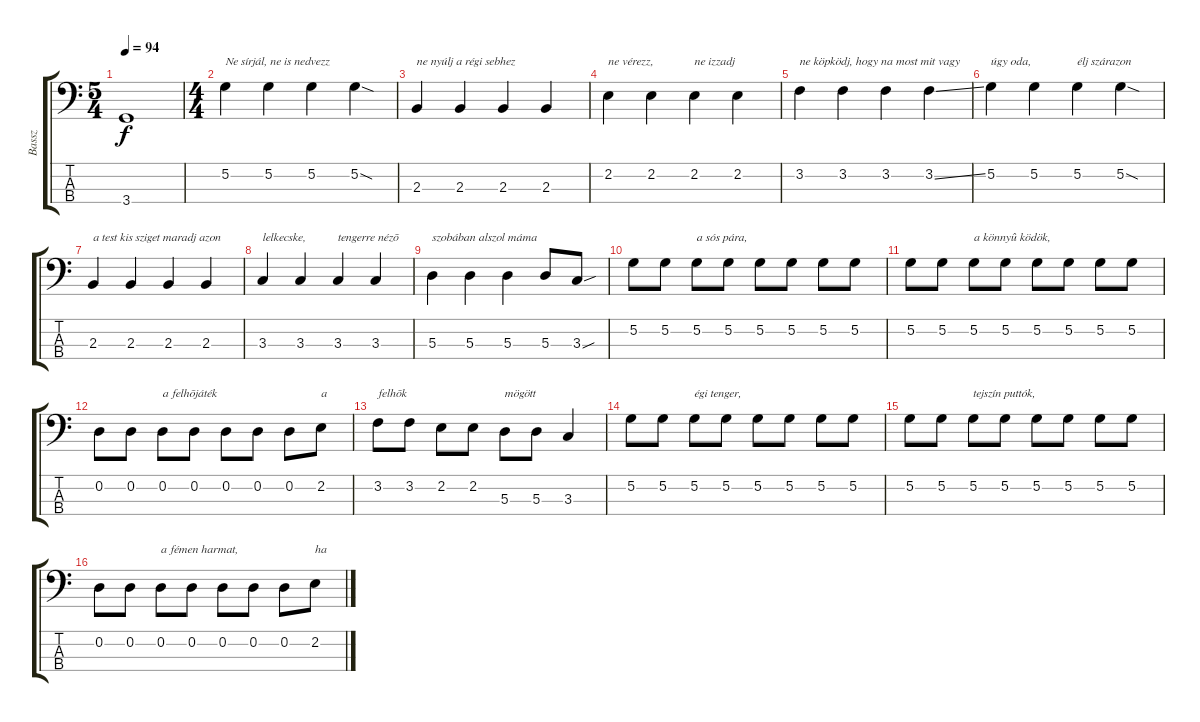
\track ("Bassz" "Bassz") {instrument fretlessbass}
\staff {score tabs}
\tuning (G2 D2 A1 E1) {hide}
\ts (5 4)
\tempo 94
\clef f4
\ks c
3.4{t}.1{dy f} |
\ts (4 4)
5.2.4{txt "Ne sírjál, ne is nedvezz"} 5.2.4 5.2.4 5.2{sod}.4 |
2.3.4{txt "ne nyúlj a régi sebhez"} 2.3.4 2.3.4 2.3.4 |
2.2.4{txt "ne vérezz,"} 2.2.4 2.2.4{txt "ne izzadj"} 2.2.4 |
3.2.4{txt "ne köpködj, hogy na most mit vagy"} 3.2.4 3.2.4 3.2{ss}.4 |
5.2.4{txt "úgy oda,"} 5.2.4 5.2.4{txt "élj szárazon"} 5.2{sod}.4 |
2.3.4{txt "a test kis sziget maradj azon"} 2.3.4 2.3.4 2.3.4 |
3.3.4{txt "lelkecske,"} 3.3.4 3.3.4{txt "tengerre nézõ"} 3.3.4 |
5.3.4{txt "szobában alszol máma"} 5.3.4 5.3.4 5.3.8 3.3{sou}.8 |
5.2.8 5.2.8 5.2.8{txt "a sós pára,"} 5.2.8 5.2.8 5.2.8 5.2.8 5.2.8 |
5.2.8 5.2.8 5.2.8{txt "a könnyû ködök,"} 5.2.8 5.2.8 5.2.8 5.2.8 5.2.8 |
0.2.8 0.2.8 0.2.8{txt "a felhõjáték"} 0.2.8 0.2.8 0.2.8 0.2.8 2.2.8{txt "a"} |
3.2.8{txt "felhõk"} 3.2.8 2.2.8 2.2.8 5.3.8{txt "mögött"} 5.3.8 3.3.4 |
5.2.8 5.2.8 5.2.8{txt "égi tenger,"} 5.2.8 5.2.8 5.2.8 5.2.8 5.2.8 |
5.2.8 5.2.8 5.2.8{txt "tejszín puttók,"} 5.2.8 5.2.8 5.2.8 5.2.8 5.2.8 |
0.2.8 0.2.8 0.2.8{txt "a fémen harmat,"} 0.2.8 0.2.8 0.2.8 0.2.8 2.2.8{txt "ha"}
